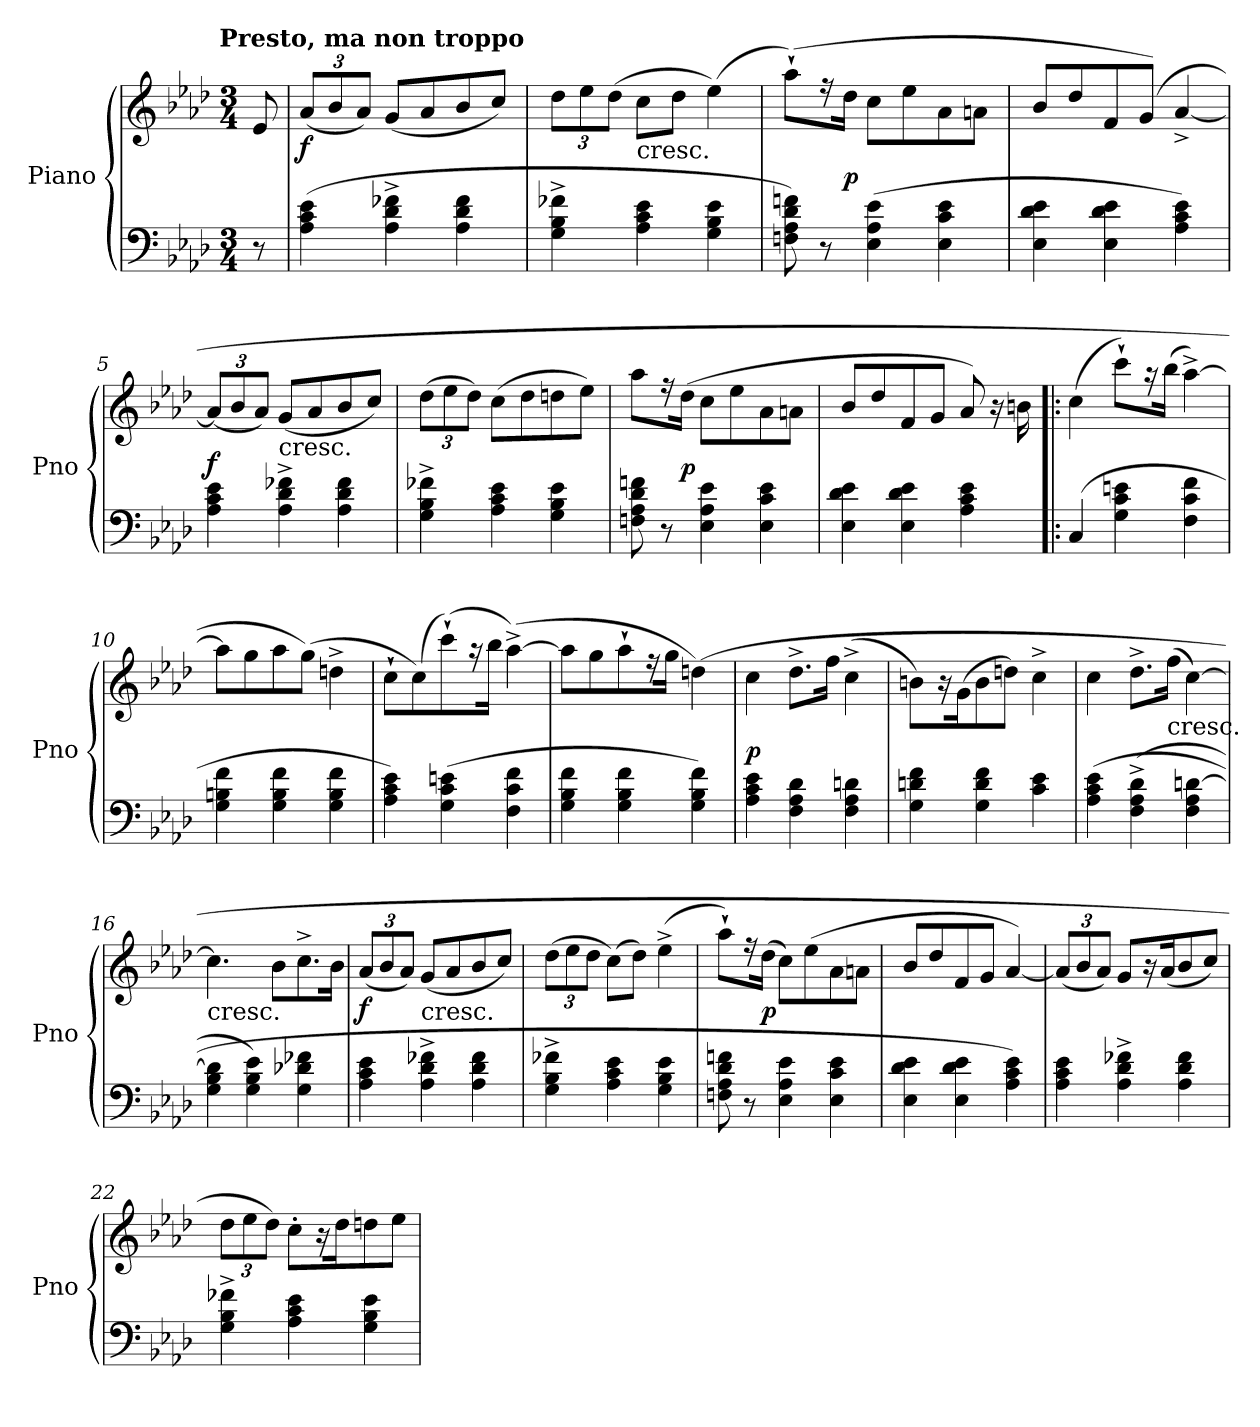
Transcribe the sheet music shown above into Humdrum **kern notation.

**kern	**kern	**dynam
*part1	*part1	*part1
*staff2	*staff1	*staff1/2
*I"Piano	*	*
*I'Pno	*	*
*clefF4	*clefG2	*
*k[b-e-a-d-]	*k[b-e-a-d-]	*
*A-:	*A-:	*
!!LO:TX:omd:t=Presto, ma non troppo
*M3/4	*M3/4	*
*MM232	*MM232	*
=	=	=
8r	8e-/	.
=1	=1	=1
(4A-\ 4c\ 4e-\	(12a-/L	f
.	12b-/	.
.	12a-/J)	.
4A-^\ 4d-^\ 4f-X^\	(8g/L	.
.	8a-/	.
4A-\ 4d-\ 4f-\	8b-/	.
.	8cc/J)	.
=2	=2	=2
4G^\ 4B-^\ 4f-X^\	12dd-\L	.
.	12ee-\	.
.	(12dd-\J	.
!	!LO:TX:c:t=cresc.	!
4A-\ 4c\ 4e-\	8cc\L	.
.	8dd-\J	.
4G\ 4B-\ 4e-\	(4ee-\)	.
=3	=3	=3
8Fn\ 8A-\ 8d-\ 8fn\)	(8aa-`\L)	.
8r	16r	.
.	16dd-\Jk	p
(4E-\ 4A-\ 4e-\	8cc\L	.
.	8ee-\	.
4E-\ 4c\ 4e-\	8a-\	.
.	8an\J	.
=4	=4	=4
4E-\ 4d-\ 4e-\	8b-/L	.
.	8dd-/	.
4E-\ 4d-\ 4e-\	8f/	.
.	(8g/J)	.
4A-\ 4c\ 4e-\)	[4a-^/	.
=5	=5	=5
4A-\ 4c\ 4e-\	(12a-/L]	f
.	12b-/	.
.	12a-/J)	.
!	!LO:TX:c:t=cresc.	!
4A-^\ 4d-^\ 4f-X^\	(8g/L	.
.	8a-/	.
4A-\ 4d-\ 4f-\	8b-/	.
.	8cc/J)	.
=6	=6	=6
4G^\ 4B-^\ 4f-X^\	(12dd-\L	.
.	12ee-\	.
.	12dd-\J)	.
4A-\ 4c\ 4e-\	(8cc\L	.
.	8dd-\	.
4G\ 4B-\ 4e-\	8ddn\	.
.	8ee-\J)	.
=7	=7	=7
8Fn\ 8A-\ 8d-\ 8fn\	8aa-\L	.
8r	16r	.
.	(16dd-\Jk	p
4E-\ 4A-\ 4e-\	8cc\L	.
.	8ee-\	.
4E-\ 4c\ 4e-\	8a-\	.
.	8an\J	.
=8	=8	=8
4E-\ 4d-\ 4e-\	8b-/L	.
.	8dd-/	.
4E-\ 4d-\ 4e-\	8f/	.
.	8g/J	.
4A-\ 4c\ 4e-\	8a-/)	.
.	16r	.
.	16bn\	.
=9!|:	=9!|:	=9!|:
(4C/	(4cc\	.
4G\ 4c\ 4en\	8ccc`\L)	.
.	16r	.
.	(16bb-\Jk	.
4F\ 4c\ 4f\	[4aa-^\)	.
=10	=10	=10
4G\ 4Bn\ 4f\	8aa-\L]	.
.	8gg\	.
4G\ 4B\ 4f\	8aa-\	.
.	(8gg\J)	.
4G\ 4B\ 4f\	4ddn^\	.
=11	=11	=11
4A-\ 4c\ 4e-\)	8cc`\L	.
.	(8cc\)	.
(4G\ 4c\ 4en\	(8ccc`\)	.
.	16r	.
.	16bb-\Jk	.
4F\ 4c\ 4f\	([4aa-^\)	.
=12	=12	=12
4G\ 4B-\ 4f\	8aa-\L]	.
.	8gg\	.
4G\ 4B-\ 4f\	8aa-`\	.
.	16r	.
.	16gg\Jk	.
4G\ 4B-\ 4f\)	(4ddn\)	.
=13	=13	=13
4A-\ 4c\ 4e-\	4cc\	p
4F\ 4A-\ 4d-\	8.dd-^\L	.
.	16ff\Jk	.
4F\ 4A-\ 4dn\	(4cc^\	.
=14	=14	=14
4G\ 4dn\ 4f\	8bn\L)	.
.	16r	.
.	(16g\K	.
4G\ 4d\ 4f\	8b\	.
.	8ddn\J)	.
4c\ 4e-\	4cc^\	.
=15	=15	=15
(4A-\ 4c\ 4e-\	4cc\	.
(4F^\ 4A-^\ 4d-^\	8.dd-^\L	.
!	!LO:TX:c:t=cresc.	!
.	(16ff\Jk	.
4F\ 4A-\ [4dn\	[4cc\)	.
=16	=16	=16
!	!LO:TX:c:t=cresc.	!
4G\ 4B-\ 4d]\	4.cc\]	.
4G\ 4B-\ 4e-\)	.	.
.	8b-\L	.
4G\ 4d-X\ 4f-X\	8.cc^\	.
.	16b-\Jk	.
=17	=17	=17
4A-\ 4c\ 4e-\	(12a-/L	f
.	12b-/	.
.	12a-/J)	.
!	!LO:TX:c:t=cresc.	!
4A-^\ 4d-^\ 4f-X^\	(8g/L	.
.	8a-/	.
4A-\ 4d-\ 4f-\	8b-/	.
.	8cc/J)	.
=18	=18	=18
4G^\ 4B-^\ 4f-X^\	(12dd-\L	.
.	12ee-\	.
.	12dd-\J	.
4A-\ 4c\ 4e-\	(8cc\L)	.
.	8dd-\J)	.
4G\ 4B-\ 4e-\	(4ee-^\	.
=19	=19	=19
8Fn\ 8A-\ 8d-\ 8fn\	8aa-`\L)	.
8r	16r	.
.	(16dd-\Jk	p
4E-\ 4A-\ 4e-\	8cc\L)	.
.	(8ee-\	.
4E-\ 4c\ 4e-\	8a-\	.
.	8an\J	.
=20	=20	=20
4E-\ 4d-\ 4e-\	8b-/L	.
.	8dd-/	.
4E-\ 4d-\ 4e-\	8f/	.
.	8g/J	.
4A-\ 4c\ 4e-\)	[4a-/)	.
=21	=21	=21
4A-\ 4c\ 4e-\	(12a-/L]	.
.	12b-/	.
.	12a-/J)	.
4A-^\ 4d-^\ 4f-X^\	8g/L	.
.	16r	.
.	(16a-/K	.
4A-\ 4d-\ 4f-\	8b-/	.
.	8cc/J)	.
=22	=22	=22
4G^\ 4B-^\ 4f-X^\	12dd-\L	.
.	12ee-\	.
.	12dd-\J)	.
4A-\ 4c\ 4e-\	8cc'\L	.
.	16r	.
.	16dd-\K	.
4G\ 4B-\ 4e-\	8ddn\	.
.	8ee-\J	.
=	=	=
*-	*-	*-
